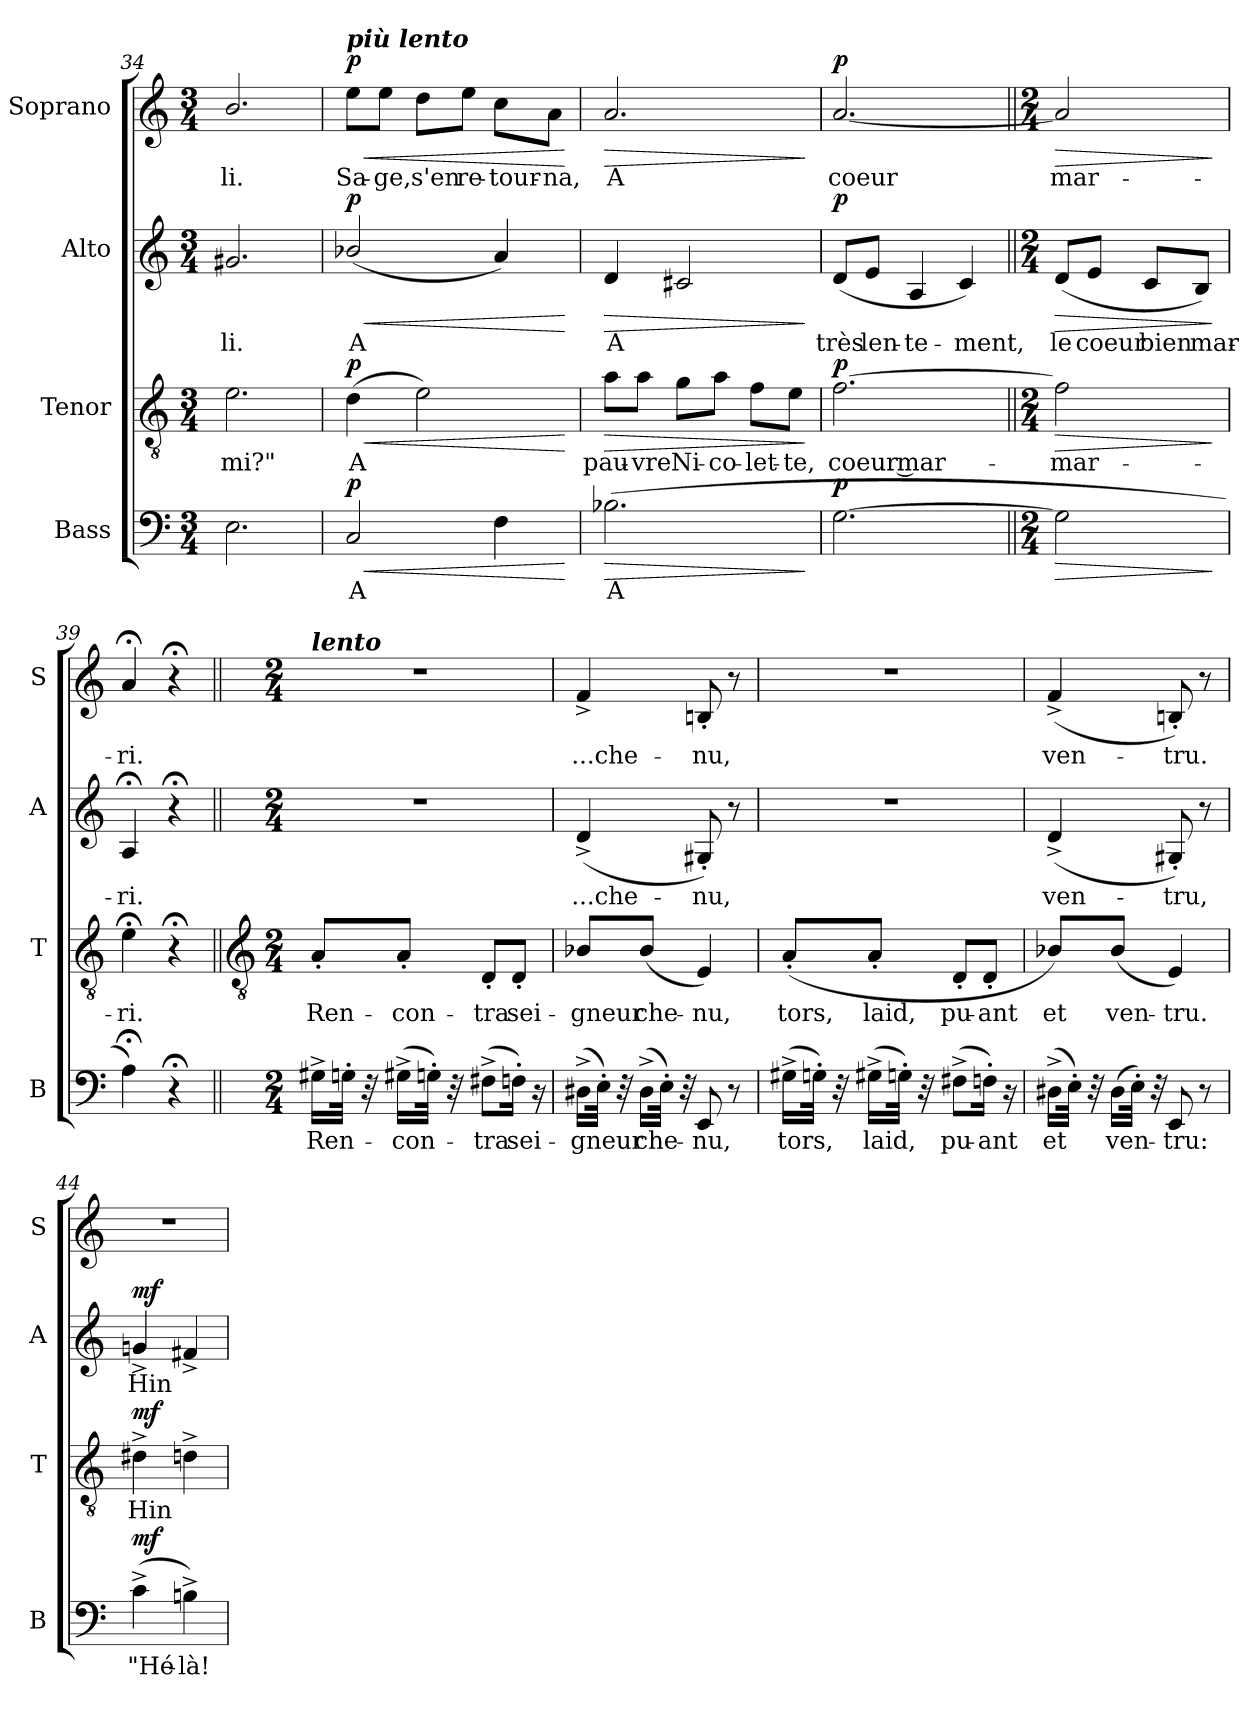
**kern	**text	**dynam	**kern	**text	**dynam	**kern	**text	**dynam	**kern	**text	**dynam
*part4	*part4	*part4	*part3	*part3	*part3	*part2	*part2	*part2	*part1	*part1	*part1
*staff4	*staff4	*staff4	*staff3	*staff3	*staff3	*staff2	*staff2	*staff2	*staff1	*staff1	*staff1
*I"Bass	*	*	*I"Tenor	*	*	*I"Alto	*	*	*I"Soprano	*	*
*I'B	*	*	*I'T	*	*	*I'A	*	*	*I'S	*	*
!!LO:PB:g=z
*clefF4	*	*	*clefGv2	*	*	*clefG2	*	*	*clefG2	*	*
*k[]	*	*	*k[]	*	*	*k[]	*	*	*k[]	*	*
*M3/4	*	*	*M3/4	*	*	*M3/4	*	*	*M3/4	*	*
=34	=34	=34	=34	=34	=34	=34	=34	=34	=34	=34	=34
!	!	!	!	!LO:LY:b	!	!	!LO:LY:b	!	!	!LO:LY:b	!
2.E\	.	.	2.e\	-mi?"	.	2.g#X/	-li.	.	2.b/	-li.	.
=35	=35	=35	=35	=35	=35	=35	=35	=35	=35	=35	=35
*	*	*	*	*	*	*	*	*	*MM80	*	*
!	!	!	!	!	!	!	!	!	!LO:TX:a:Bi:t=più lento	!	!
!	!LO:LY:b	!LO:HP:b	!	!LO:LY:b	!LO:HP:b	!	!LO:LY:b	!LO:HP:b	!	!LO:LY:b	!LO:HP:b
!	!	!LO:DY:n=1:b	!	!	!LO:DY:n=1:b	!	!	!LO:DY:n=1:b	!	!	!LO:DY:n=1:b
2C/	A	< p	(>4d\	A	< p	(<2b-X/	A	< p	8ee\L	Sa-	< p
!	!	!	!	!	!	!	!	!	!	!LO:LY:b	!
.	.	.	.	.	.	.	.	.	8ee\J	-ge,	.
!	!	!	!	!	!	!	!	!	!	!LO:LY:b	!
.	.	.	2e\)	.	.	.	.	.	8dd\L	s'en	.
!	!	!	!	!	!	!	!	!	!	!LO:LY:b	!
.	.	.	.	.	.	.	.	.	8ee\J	re-	.
!	!	!	!	!	!	!	!	!	!	!LO:LY:b	!
4F\	.	.	.	.	.	4a/)	.	.	8cc\L	-tour-	.
!	!	!	!	!	!	!	!	!	!	!LO:LY:b	!
.	.	.	.	.	.	.	.	.	8a\J	-na,	.
.	.	[	.	.	[	.	.	[	.	.	[
=36	=36	=36	=36	=36	=36	=36	=36	=36	=36	=36	=36
!	!LO:LY:b	!LO:HP:b	!	!LO:LY:b	!LO:HP:b	!	!LO:LY:b	!LO:HP:b	!	!LO:LY:b	!LO:HP:b
(>2.B-X\	A	>	8a\L	pau-	>	4d/	A	>	2.a/	A	>
!	!	!	!	!LO:LY:b	!	!	!	!	!	!	!
.	.	.	8a\J	-vre	.	.	.	.	.	.	.
!	!	!	!	!LO:LY:b	!	!	!	!	!	!	!
.	.	.	8g\L	Ni-	.	2c#X/	.	.	.	.	.
!	!	!	!	!LO:LY:b	!	!	!	!	!	!	!
.	.	.	8a\J	-co-	.	.	.	.	.	.	.
!	!	!	!	!LO:LY:b	!	!	!	!	!	!	!
.	.	.	8f\L	-let-	.	.	.	.	.	.	.
!	!	!	!	!LO:LY:b	!	!	!	!	!	!	!
.	.	.	8e\J	-te,	.	.	.	.	.	.	.
.	.	]	.	.	]	.	.	]	.	.	]
=37	=37	=37	=37	=37	=37	=37	=37	=37	=37	=37	=37
!	!	!LO:DY:b	!	!LO:LY:b	!LO:DY:b	!	!LO:LY:b	!LO:DY:b	!	!LO:LY:b	!LO:DY:b
[2.G\	.	p	[2.f\	coeur mar-	p	(<8d/L	très	p	[2.a/	coeur	p
!	!	!	!	!	!	!	!LO:LY:b	!	!	!	!
.	.	.	.	.	.	8e/J	len-	.	.	.	.
!	!	!	!	!	!	!	!LO:LY:b	!	!	!	!
.	.	.	.	.	.	4A/	-te-	.	.	.	.
!	!	!	!	!	!	!	!LO:LY:b	!	!	!	!
.	.	.	.	.	.	4c/)	-ment,	.	.	.	.
=38||	=38||	=38||	=38||	=38||	=38||	=38||	=38||	=38||	=38||	=38||	=38||
*M2/4	*	*	*M2/4	*	*	*M2/4	*	*	*M2/4	*	*
!	!	!LO:HP:b	!	!LO:LY:b	!LO:HP:b	!	!LO:LY:b	!LO:HP:b	!	!LO:LY:b	!LO:HP:b
2G\]	.	>	2f\]	-mar-	>	(<8d/L	le	>	2a/]	mar-	>
!	!	!	!	!	!	!	!LO:LY:b	!	!	!	!
.	.	.	.	.	.	8e/J	coeur	.	.	.	.
!	!	!	!	!	!	!	!LO:LY:b	!	!	!	!
.	.	.	.	.	.	8c/L	bien	.	.	.	.
!	!	!	!	!	!	!	!LO:LY:b	!	!	!	!
.	.	.	.	.	.	8B/J)	mar-	.	.	.	.
.	.	]	.	.	]	.	.	]	.	.	]
=39	=39	=39	=39	=39	=39	=39	=39	=39	=39	=39	=39
!	!	!	!	!LO:LY:b	!	!	!LO:LY:b	!	!	!LO:LY:b	!
4A;<\)	.	.	4e;<\	-ri.	.	4A;</	-ri.	.	4a;</	-ri.	.
4r;<	.	.	4r;<	.	.	4r;<	.	.	4r;<	.	.
!!LO:LB:g=z
=40||	=40||	=40||	=40||	=40||	=40||	=40||	=40||	=40||	=40||	=40||	=40||
*	*	*	*clefGv2	*	*	*	*	*	*	*	*
*M2/4	*	*	*M2/4	*	*	*M2/4	*	*	*M2/4	*	*
*	*	*	*	*	*	*	*	*	*MM80	*	*
!	!	!	!	!	!	!	!	!	!LO:TX:a:Bi:t=lento	!	!
!	!LO:LY:b	!	!	!LO:LY:b	!	!	!	!	!	!	!
16G#X^\LL	Ren-	.	8A'/L	Ren-	.	2r	.	.	2r	.	.
32Gn'\JJk	.	.	.	.	.	.	.	.	.	.	.
32r	.	.	.	.	.	.	.	.	.	.	.
!	!LO:LY:b	!	!	!LO:LY:b	!	!	!	!	!	!	!
(>16G#X^\LL	con-	.	8A'/J	-con-	.	.	.	.	.	.	.
32Gn'\JJk)	.	.	.	.	.	.	.	.	.	.	.
32r	.	.	.	.	.	.	.	.	.	.	.
!	!LO:LY:b	!	!	!LO:LY:b	!	!	!	!	!	!	!
(>8F#X^\L	tra	.	8D'/L	-tra	.	.	.	.	.	.	.
!	!LO:LY:b	!	!	!LO:LY:b	!	!	!	!	!	!	!
16Fn'\Jk)	sei-	.	8D'/J	sei-	.	.	.	.	.	.	.
16r	.	.	.	.	.	.	.	.	.	.	.
=41	=41	=41	=41	=41	=41	=41	=41	=41	=41	=41	=41
!	!LO:LY:b	!	!	!LO:LY:b	!	!	!LO:LY:b	!	!	!LO:LY:b	!
(>16D#X^\LL	-gneur	.	8B-X/L	-gneur	.	(<4d^/	...che-	.	4f^/	...che-	.
32E'\JJk)	.	.	.	.	.	.	.	.	.	.	.
32r	.	.	.	.	.	.	.	.	.	.	.
!	!LO:LY:b	!	!	!LO:LY:b	!	!	!	!	!	!	!
(>16D#^\LL	che-	.	(<8B-/J	che-	.	.	.	.	.	.	.
32E'\JJk)	.	.	.	.	.	.	.	.	.	.	.
32r	.	.	.	.	.	.	.	.	.	.	.
!	!LO:LY:b	!	!	!LO:LY:b	!	!	!LO:LY:b	!	!	!LO:LY:b	!
8EE/	nu,	.	4E/)	-nu,	.	8G#X'/)	-nu,	.	8Bni'/	-nu,	.
8r	.	.	.	.	.	8r	.	.	8r	.	.
=42	=42	=42	=42	=42	=42	=42	=42	=42	=42	=42	=42
!	!LO:LY:b	!	!	!LO:LY:b	!	!	!	!	!	!	!
(>16G#X^\LL	tors,	.	(<8A'/L	tors,	.	2r	.	.	2r	.	.
32Gn'\JJk)	.	.	.	.	.	.	.	.	.	.	.
32r	.	.	.	.	.	.	.	.	.	.	.
!	!LO:LY:b	!	!	!LO:LY:b	!	!	!	!	!	!	!
(>16G#X^\LL	laid,	.	8A'/J	laid,	.	.	.	.	.	.	.
32Gn'\JJk)	.	.	.	.	.	.	.	.	.	.	.
32r	.	.	.	.	.	.	.	.	.	.	.
!	!LO:LY:b	!	!	!LO:LY:b	!	!	!	!	!	!	!
(>8F#X^\L	pu-	.	8D'/L	pu-	.	.	.	.	.	.	.
!	!LO:LY:b	!	!	!LO:LY:b	!	!	!	!	!	!	!
16Fn'\Jk)	-ant	.	8D'/J	-ant	.	.	.	.	.	.	.
16r	.	.	.	.	.	.	.	.	.	.	.
=43	=43	=43	=43	=43	=43	=43	=43	=43	=43	=43	=43
!	!LO:LY:b	!	!	!LO:LY:b	!	!	!LO:LY:b	!	!	!LO:LY:b	!
(>16D#X^\LL	et	.	8B-X/L)	et	.	(<4d^/	ven-	.	(<4f^/	ven-	.
32E'\JJk)	.	.	.	.	.	.	.	.	.	.	.
32r	.	.	.	.	.	.	.	.	.	.	.
!	!LO:LY:b	!	!	!LO:LY:b	!	!	!	!	!	!	!
(>16D#\LL	ven-	.	(<8B-/J	ven-	.	.	.	.	.	.	.
32E'\JJk)	.	.	.	.	.	.	.	.	.	.	.
32r	.	.	.	.	.	.	.	.	.	.	.
!	!LO:LY:b	!	!	!LO:LY:b	!	!	!LO:LY:b	!	!	!LO:LY:b	!
8EE/	tru:	.	4E/)	-tru.	.	8G#X'/)	-tru,	.	8Bni'/)	-tru.	.
8r	.	.	.	.	.	8r	.	.	8r	.	.
!!LO:PB:g=z
=44	=44	=44	=44	=44	=44	=44	=44	=44	=44	=44	=44
!	!LO:LY:b	!LO:DY:b	!	!LO:LY:b	!LO:DY:b	!	!LO:LY:b	!LO:DY:b	!	!	!
(>4c^\	"Hé-	mf	4d#X^\	Hin	mf	4gni^/	Hin	mf	2r	.	.
!	!LO:LY:b	!	!	!	!	!	!	!	!	!	!
4Bni^\)	-là!	.	4dn^\	.	.	4f#X^/	.	.	.	.	.
=	=	=	=	=	=	=	=	=	=	=	=
*-	*-	*-	*-	*-	*-	*-	*-	*-	*-	*-	*-
